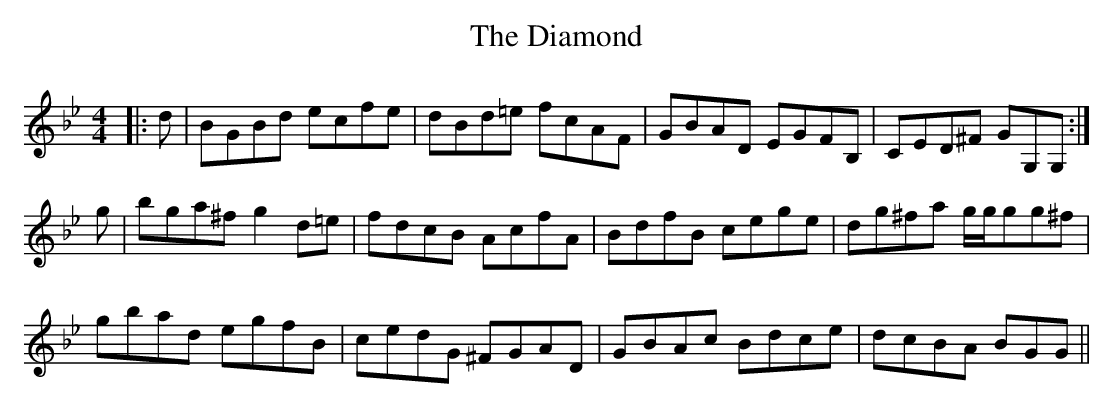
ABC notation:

X:1
T: The Diamond
M: 4/4
L: 1/8
K: Gmin
|:d|BGBd ecfe|dBd=e fcAF|GBAD EGFB,|CED^F GG,G,:|
g|bga^f g2d=e|fdcB AcfA|BdfB cege|dg^fa g/g/gg^f|
gbad egfB|cedG ^FGAD|GBAc Bdce|dcBA BGG||
